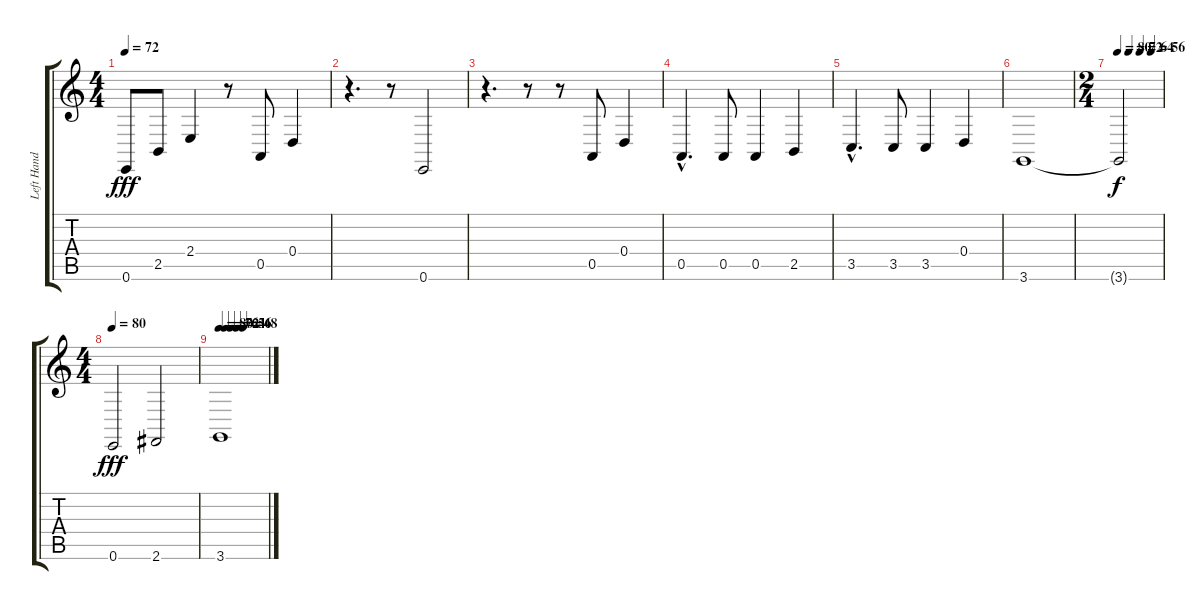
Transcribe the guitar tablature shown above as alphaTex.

\track ("Left Hand" "Left Hand") {instrument brightacousticpiano}
\staff {score tabs}
\tuning (E4 B3 G3 D3 A2 E2) {hide}
\ts (4 4)
\tempo 72
\clef g2
\ks c
0.6.8{dy fff} 2.5.8 2.4.4 r.8 0.5.8 0.4.4 |
r.4{d} r.8 0.6.2 |
r.4{d} r.8 r.8 0.5.8 0.4.4 |
0.5{hac}.4{d} 0.5.8 0.5.4 2.5.4 |
3.5{hac}.4{d} 3.5.8 3.5.4 0.4.4 |
3.6.1 |
\ts (2 4)
\tempo 80
\tempo (72 0.25)
\tempo (64 0.5)
\tempo (56 0.75)
3.6{t}.2{dy f} |
\ts (4 4)
\tempo 80
0.6.2{dy fff} 2.6.2 |
\tempo 80
\tempo (72 0.125)
\tempo (64 0.25)
\tempo (56 0.375)
\tempo (48 0.5)
3.6.1
